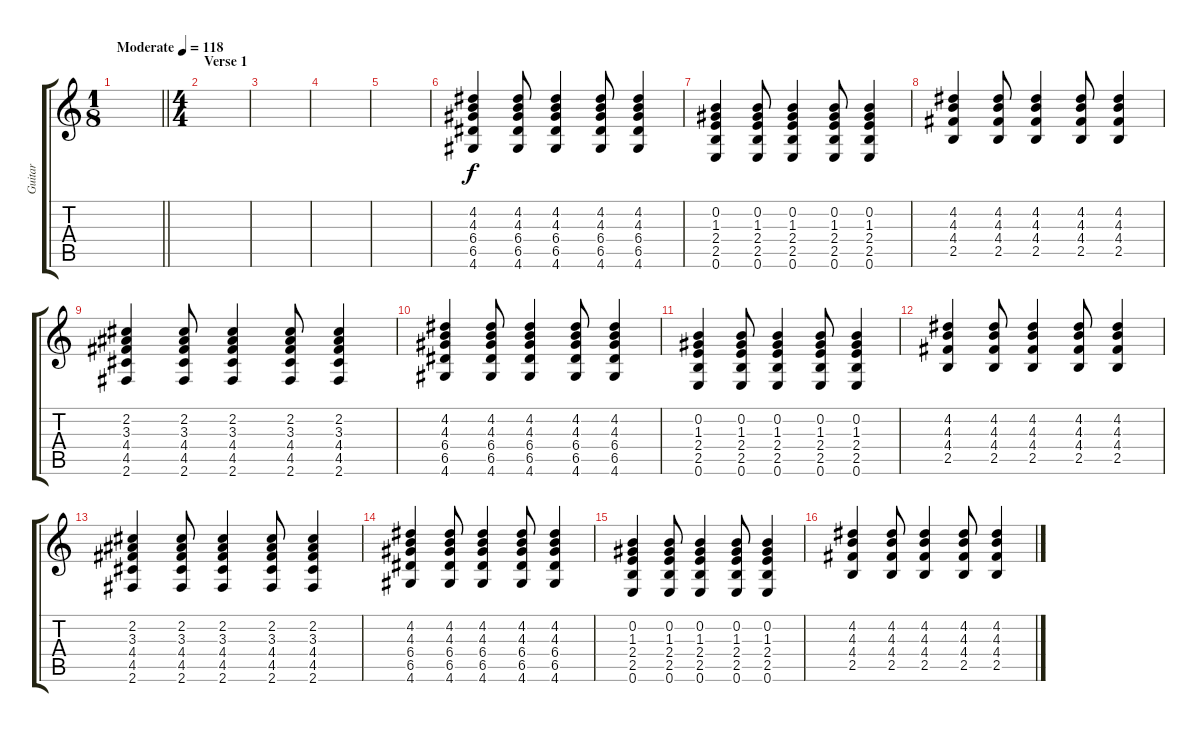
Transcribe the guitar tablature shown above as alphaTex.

\track ("Guitar" "Guitar") {instrument acousticguitarsteel}
\staff {score tabs}
\tuning (E4 B3 G3 D3 A2 E2) {hide}
\ts (1 8)
\tempo (118 "Moderate")
\clef g2
\barLineRight lightlight
\ks c
|
\ts (4 4)
\section ("" "Verse 1")
|
|
|
|
(4.2 4.3 6.4 6.5 4.6).4 (4.2 4.3 6.4 6.5 4.6).8 (4.2 4.3 6.4 6.5 4.6).4 (4.2 4.3 6.4 6.5 4.6).8 (4.2 4.3 6.4 6.5 4.6).4 |
(0.2 1.3 2.4 2.5 0.6).4 (0.2 1.3 2.4 2.5 0.6).8 (0.2 1.3 2.4 2.5 0.6).4 (0.2 1.3 2.4 2.5 0.6).8 (0.2 1.3 2.4 2.5 0.6).4 |
(4.2 4.3 4.4 2.5).4 (4.2 4.3 4.4 2.5).8 (4.2 4.3 4.4 2.5).4 (4.2 4.3 4.4 2.5).8 (4.2 4.3 4.4 2.5).4 |
(2.2 3.3 4.4 4.5 2.6).4 (2.2 3.3 4.4 4.5 2.6).8 (2.2 3.3 4.4 4.5 2.6).4 (2.2 3.3 4.4 4.5 2.6).8 (2.2 3.3 4.4 4.5 2.6).4 |
(4.2 4.3 6.4 6.5 4.6).4 (4.2 4.3 6.4 6.5 4.6).8 (4.2 4.3 6.4 6.5 4.6).4 (4.2 4.3 6.4 6.5 4.6).8 (4.2 4.3 6.4 6.5 4.6).4 |
(0.2 1.3 2.4 2.5 0.6).4 (0.2 1.3 2.4 2.5 0.6).8 (0.2 1.3 2.4 2.5 0.6).4 (0.2 1.3 2.4 2.5 0.6).8 (0.2 1.3 2.4 2.5 0.6).4 |
(4.2 4.3 4.4 2.5).4 (4.2 4.3 4.4 2.5).8 (4.2 4.3 4.4 2.5).4 (4.2 4.3 4.4 2.5).8 (4.2 4.3 4.4 2.5).4 |
(2.2 3.3 4.4 4.5 2.6).4 (2.2 3.3 4.4 4.5 2.6).8 (2.2 3.3 4.4 4.5 2.6).4 (2.2 3.3 4.4 4.5 2.6).8 (2.2 3.3 4.4 4.5 2.6).4 |
(4.2 4.3 6.4 6.5 4.6).4 (4.2 4.3 6.4 6.5 4.6).8 (4.2 4.3 6.4 6.5 4.6).4 (4.2 4.3 6.4 6.5 4.6).8 (4.2 4.3 6.4 6.5 4.6).4 |
(0.2 1.3 2.4 2.5 0.6).4 (0.2 1.3 2.4 2.5 0.6).8 (0.2 1.3 2.4 2.5 0.6).4 (0.2 1.3 2.4 2.5 0.6).8 (0.2 1.3 2.4 2.5 0.6).4 |
(4.2 4.3 4.4 2.5).4 (4.2 4.3 4.4 2.5).8 (4.2 4.3 4.4 2.5).4 (4.2 4.3 4.4 2.5).8 (4.2 4.3 4.4 2.5).4
